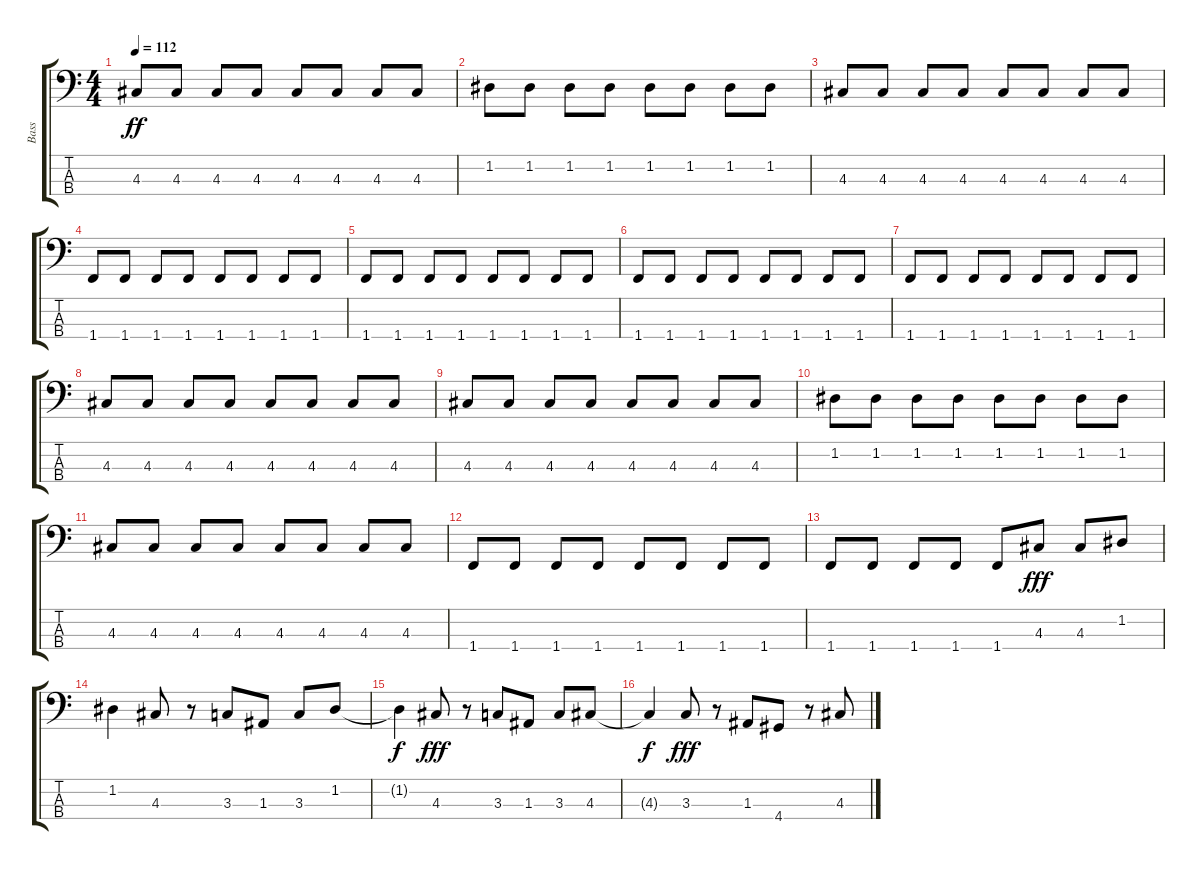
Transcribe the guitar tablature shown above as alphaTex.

\track ("Bass" "Bass") {instrument electricbasspick}
\staff {score tabs}
\tuning (G2 D2 A1 E1) {hide}
\ts (4 4)
\tempo 112
\clef f4
\ks c
4.3.8{dy ff} 4.3.8 4.3.8 4.3.8 4.3.8 4.3.8 4.3.8 4.3.8 |
1.2.8 1.2.8 1.2.8 1.2.8 1.2.8 1.2.8 1.2.8 1.2.8 |
4.3.8 4.3.8 4.3.8 4.3.8 4.3.8 4.3.8 4.3.8 4.3.8 |
1.4.8 1.4.8 1.4.8 1.4.8 1.4.8 1.4.8 1.4.8 1.4.8 |
1.4.8 1.4.8 1.4.8 1.4.8 1.4.8 1.4.8 1.4.8 1.4.8 |
1.4.8 1.4.8 1.4.8 1.4.8 1.4.8 1.4.8 1.4.8 1.4.8 |
1.4.8 1.4.8 1.4.8 1.4.8 1.4.8 1.4.8 1.4.8 1.4.8 |
4.3.8 4.3.8 4.3.8 4.3.8 4.3.8 4.3.8 4.3.8 4.3.8 |
4.3.8 4.3.8 4.3.8 4.3.8 4.3.8 4.3.8 4.3.8 4.3.8 |
1.2.8 1.2.8 1.2.8 1.2.8 1.2.8 1.2.8 1.2.8 1.2.8 |
4.3.8 4.3.8 4.3.8 4.3.8 4.3.8 4.3.8 4.3.8 4.3.8 |
1.4.8 1.4.8 1.4.8 1.4.8 1.4.8 1.4.8 1.4.8 1.4.8 |
1.4.8 1.4.8 1.4.8 1.4.8 1.4.8 4.3.8{dy fff} 4.3.8 1.2.8 |
1.2.4 4.3.8 r.8 3.3.8 1.3.8 3.3.8 1.2.8 |
1.2{t}.4{dy f} 4.3.8{dy fff} r.8 3.3.8 1.3.8 3.3.8 4.3.8 |
4.3{t}.4{dy f} 3.3.8{dy fff} r.8 1.3.8 4.4.8 r.8 4.3.8
